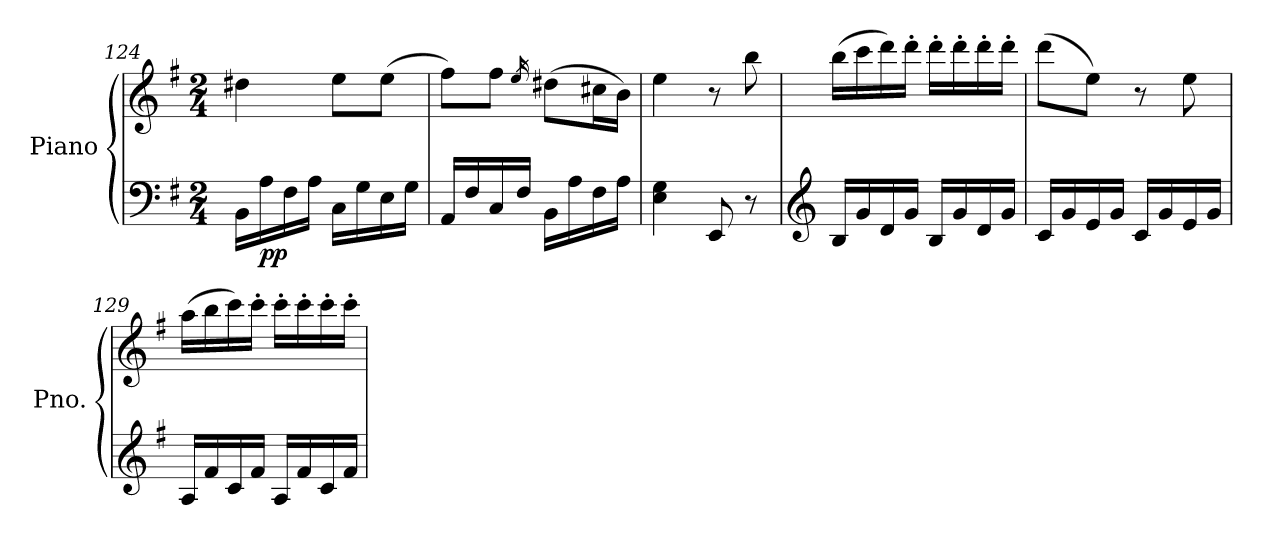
**kern	**kern	**dynam
*part1	*part1	*part1
*staff2	*staff1	*staff1/2
*I"Piano	*	*
*I'Pno.	*	*
*clefF4	*clefG2	*
*k[f#]	*k[f#]	*
*M2/4	*M2/4	*
=124	=124	=124
!	!	!LO:DY:b
16BB\LL	4dd#X\	other-dynamics
!	!	!LO:DY:b=2
!	!	!LO:DY:n=1:b=2
16A\	.	p p
16F#\	.	.
16A\JJ	.	.
16C\LL	8ee\L	.
16G\	.	.
16E\	(>8ee\J	.
16G\JJ	.	.
!!LO:LB:g=z
=125	=125	=125
16AA/LL	8ff#\L)	.
16F#/	.	.
16C/	8ff#\J	.
16F#/JJ	.	.
.	16qee/	.
16BB\LL	(>8dd#X\L	.
16A\	.	.
16F#\	16cc#X\L	.
16A\JJ	16b\JJ)	.
=126	=126	=126
4E\ 4G\	4ee\	.
8EE/	8r	.
8r	8bb\	.
=127	=127	=127
*clefG2	*	*
16B/LL	(>16bb\LL	.
16g/	16ccc\	.
16d/	16ddd\)	.
16g/JJ	16ddd'\JJ	.
16B/LL	16ddd'\LL	.
16g/	16ddd'\	.
16d/	16ddd'\	.
16g/JJ	16ddd'\JJ	.
=128	=128	=128
16c/LL	(>8ddd\L	.
16g/	.	.
16e/	8ee\J)	.
16g/JJ	.	.
16c/LL	8r	.
16g/	.	.
16e/	8ee\	.
16g/JJ	.	.
=129	=129	=129
16A/LL	(>16aa\LL	.
16f#/	16bb\	.
16c/	16ccc\)	.
16f#/JJ	16ccc'\JJ	.
16A/LL	16ccc'\LL	.
16f#/	16ccc'\	.
16c/	16ccc'\	.
16f#/JJ	16ccc'\JJ	.
=	=	=
*-	*-	*-
